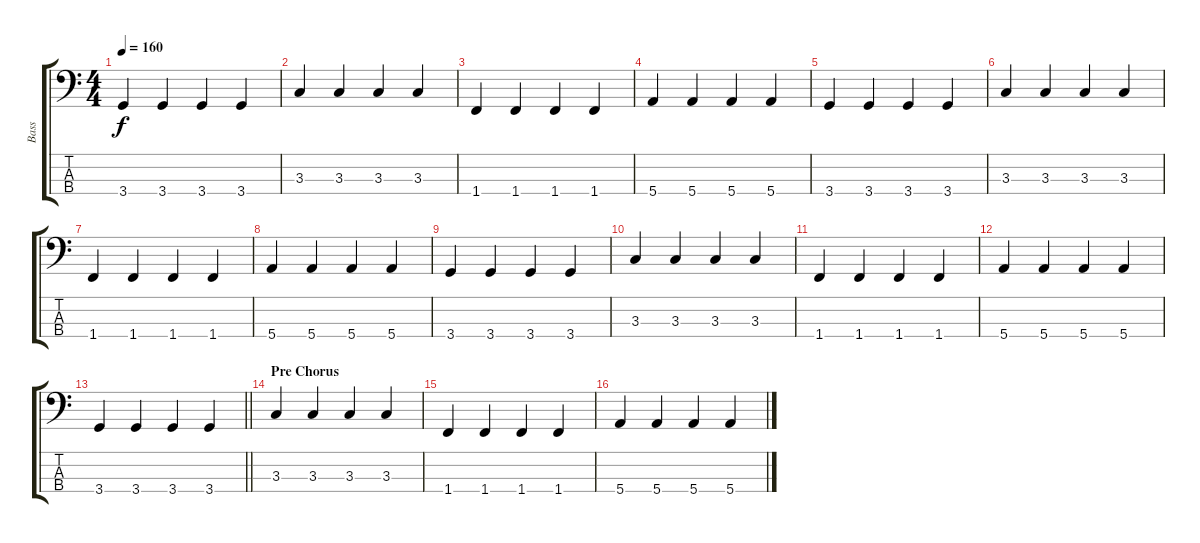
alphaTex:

\track ("Bass" "Bass") {instrument slapbass1}
\staff {score tabs}
\tuning (G2 D2 A1 E1) {hide}
\ts (4 4)
\tempo 160
\clef f4
\ks c
3.4.4{dy f} 3.4.4 3.4.4 3.4.4 |
3.3.4 3.3.4 3.3.4 3.3.4 |
1.4.4 1.4.4 1.4.4 1.4.4 |
5.4.4 5.4.4 5.4.4 5.4.4 |
3.4.4 3.4.4 3.4.4 3.4.4 |
3.3.4 3.3.4 3.3.4 3.3.4 |
1.4.4 1.4.4 1.4.4 1.4.4 |
5.4.4 5.4.4 5.4.4 5.4.4 |
3.4.4 3.4.4 3.4.4{txt ""} 3.4.4 |
3.3.4 3.3.4 3.3.4 3.3.4 |
1.4.4 1.4.4 1.4.4 1.4.4 |
5.4.4 5.4.4 5.4.4 5.4.4 |
\barLineRight lightlight
3.4.4 3.4.4 3.4.4 3.4.4 |
\section ("" "Pre Chorus")
3.3.4 3.3.4 3.3.4 3.3.4 |
1.4.4 1.4.4 1.4.4 1.4.4 |
5.4.4 5.4.4 5.4.4 5.4.4
